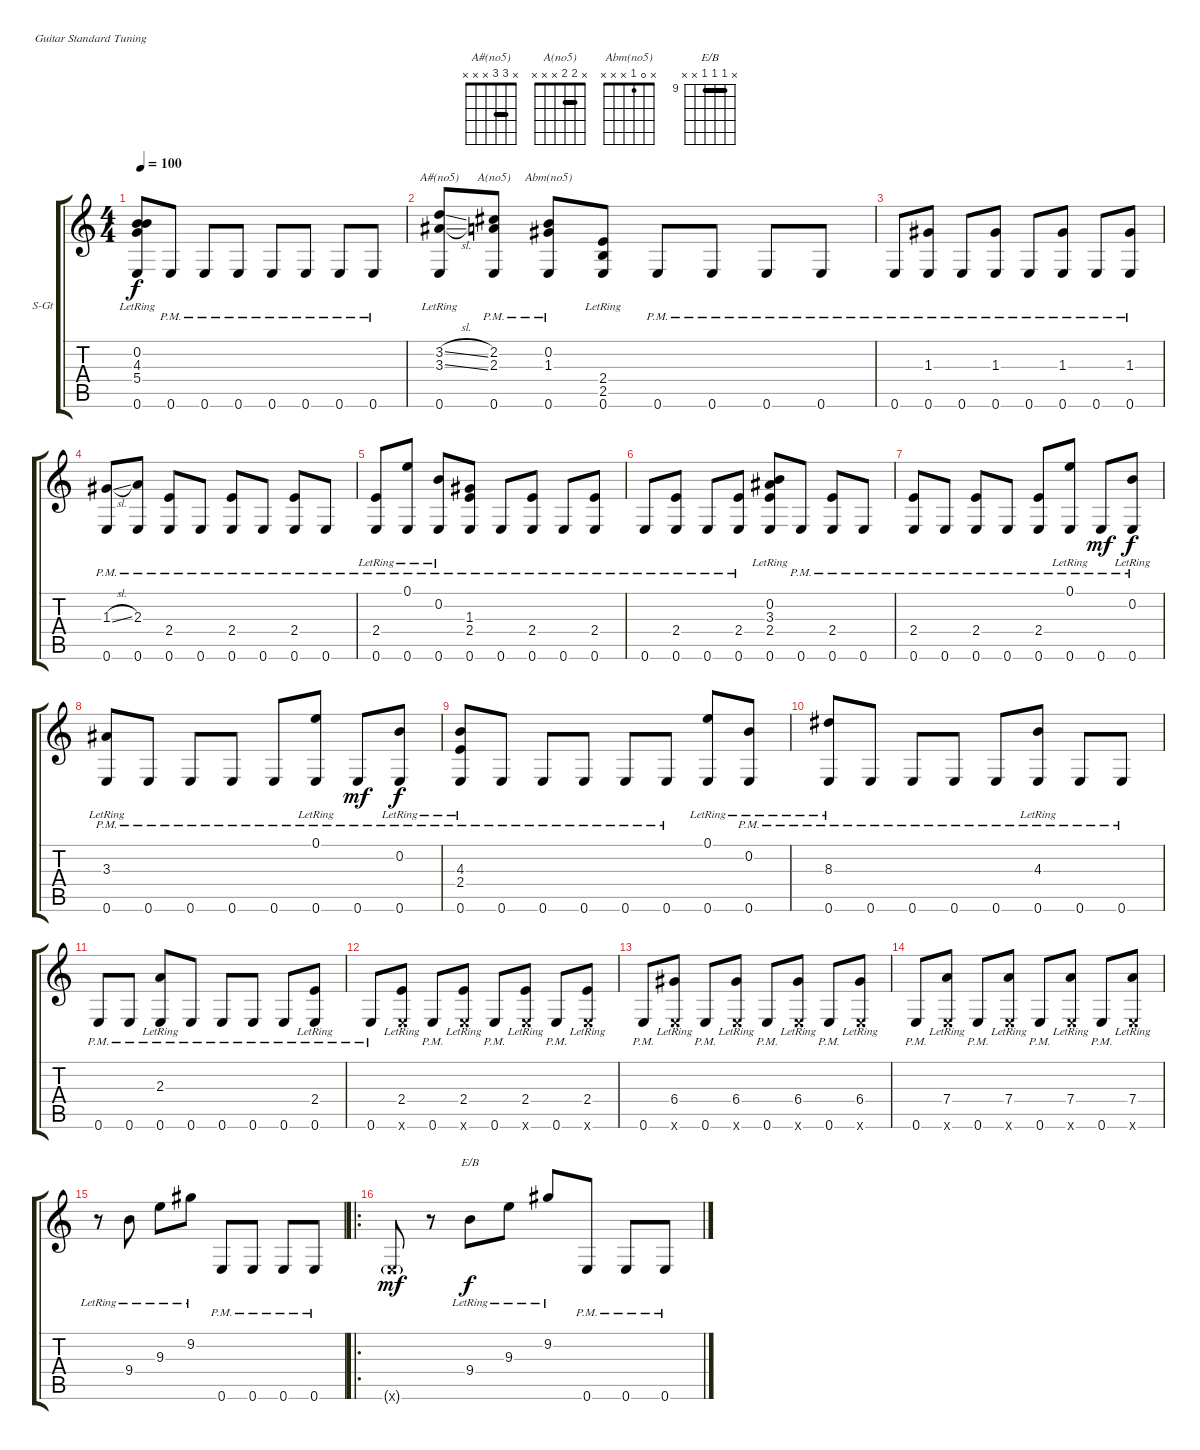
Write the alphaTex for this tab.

\bracketExtendMode groupsimilarinstruments
\firstSystemTrackNameOrientation horizontal
\otherSystemsTrackNameOrientation horizontal
\track ("Steel Guitar" "S-Gt") {instrument acousticguitarsteel}
\staff {score tabs}
\tuning (E4 B3 G3 D3 A2 E2)
\chord ("A#(no5)" x 3 3 x x x) {barre 3}
\chord ("A(no5)" x 2 2 x x x) {barre 2}
\chord ("Abm(no5)" x 0 1 x x x)
\chord ("E/B" x 9 9 9 x x) {firstfret 9 barre (9 9)}
\ts (4 4)
\tempo 100
\clef g2
\ks aminor
(0.2{lr} 4.3{lr} 0.6{lr} 5.4).8{dy f} 0.6{pm}.8 0.6{pm}.8 0.6{pm}.8 0.6{pm}.8 0.6{pm}.8 0.6{pm}.8 0.6{pm}.8 |
(3.2{sl} 3.3{sl lr} 0.6).8{ch "A#(no5)"} (2.2{pm} 2.3{pm} 0.6{pm}).8{ch "A(no5)"} (0.2{pm} 1.3{pm} 0.6{pm}).8{ch "Abm(no5)"} (0.6{lr} 2.4{lr} 2.5).8 0.6{pm}.8 0.6{pm}.8 0.6{pm}.8 0.6{pm}.8 |
0.6{pm}.8 (1.3 0.6{pm}).8 0.6{pm}.8 (1.3 0.6{pm}).8 0.6{pm}.8 (1.3 0.6{pm}).8 0.6{pm}.8 (1.3 0.6{pm}).8 |
(1.3{sl} 0.6{pm}).8 (2.3 0.6{pm}).8 (2.4 0.6{pm}).8 0.6{pm}.8 (2.4 0.6{pm}).8 0.6{pm}.8 (2.4 0.6{pm}).8 0.6{pm}.8 |
(2.4{lr} 0.6{pm}).8 (0.1{lr} 0.6{pm}).8 (0.2{lr} 0.6{pm}).8 (1.3 2.4 0.6{pm}).8 0.6{pm}.8 (2.4 0.6{pm}).8 0.6{pm}.8 (2.4 0.6{pm}).8 |
0.6{pm}.8 (2.4 0.6{pm}).8 0.6{pm}.8 (2.4 0.6{pm}).8 (0.2{lr} 3.3{lr} 2.4{lr} 0.6{lr}).8 0.6{pm}.8 (2.4{pm} 0.6{pm}).8 0.6{pm}.8 |
(2.4 0.6{pm}).8 0.6{pm}.8 (2.4 0.6{pm}).8 0.6{pm}.8 (2.4 0.6{pm}).8 (0.1{lr} 0.6{pm}).8 0.6{pm}.8{dy mf} (0.2{lr} 0.6{pm}).8{dy f} |
(3.3{lr} 0.6{pm}).8 0.6{pm}.8 0.6{pm}.8 0.6{pm}.8 0.6{pm}.8 (0.1{lr} 0.6{pm}).8 0.6{pm}.8{dy mf} (0.2{lr} 0.6{pm}).8{dy f} |
(4.3{lr} 2.4{lr} 0.6{pm}).8 0.6{pm}.8 0.6{pm}.8 0.6{pm}.8 0.6{pm}.8 0.6{pm}.8 (0.1{lr} 0.6).8 (0.2{lr} 0.6{pm}).8 |
(8.3{lr} 0.6{pm}).8 0.6{pm}.8 0.6{pm}.8 0.6{pm}.8 0.6{pm}.8 (4.3{lr} 0.6{pm}).8 0.6{pm}.8 0.6{pm}.8 |
0.6{pm}.8 0.6{pm}.8 (2.3{lr} 0.6{pm}).8 0.6{pm}.8 0.6{pm}.8 0.6{pm}.8 0.6{pm}.8 (2.4{lr} 0.6{pm}).8 |
0.6{pm}.8 (2.4{lr} 0.6{x}).8 0.6{pm}.8 (2.4{lr} 0.6{x}).8 0.6{pm}.8 (2.4{lr} 0.6{x}).8 0.6{pm}.8 (2.4{lr} 0.6{x}).8 |
0.6{pm}.8 (6.4{lr} 0.6{x}).8 0.6{pm}.8 (6.4{lr} 0.6{x}).8 0.6{pm}.8 (6.4{lr} 0.6{x}).8 0.6{pm}.8 (6.4{lr} 0.6{x}).8 |
0.6{pm}.8 (7.4{lr} 0.6{x}).8 0.6{pm}.8 (7.4{lr} 0.6{x}).8 0.6{pm}.8 (7.4{lr} 0.6{x}).8 0.6{pm}.8 (7.4{lr} 0.6{x}).8 |
r.8 9.4{lr}.8 9.3{lr}.8 9.2{lr}.8 0.6{pm}.8 0.6{pm}.8 0.6{pm}.8 0.6{pm}.8 |
\ro
0.6{g x}.8{dy mf} r.8 9.4{lr}.8{ch "E/B" dy f} 9.3{lr}.8 9.2{lr}.8 0.6{pm}.8 0.6{pm}.8 0.6{pm}.8
